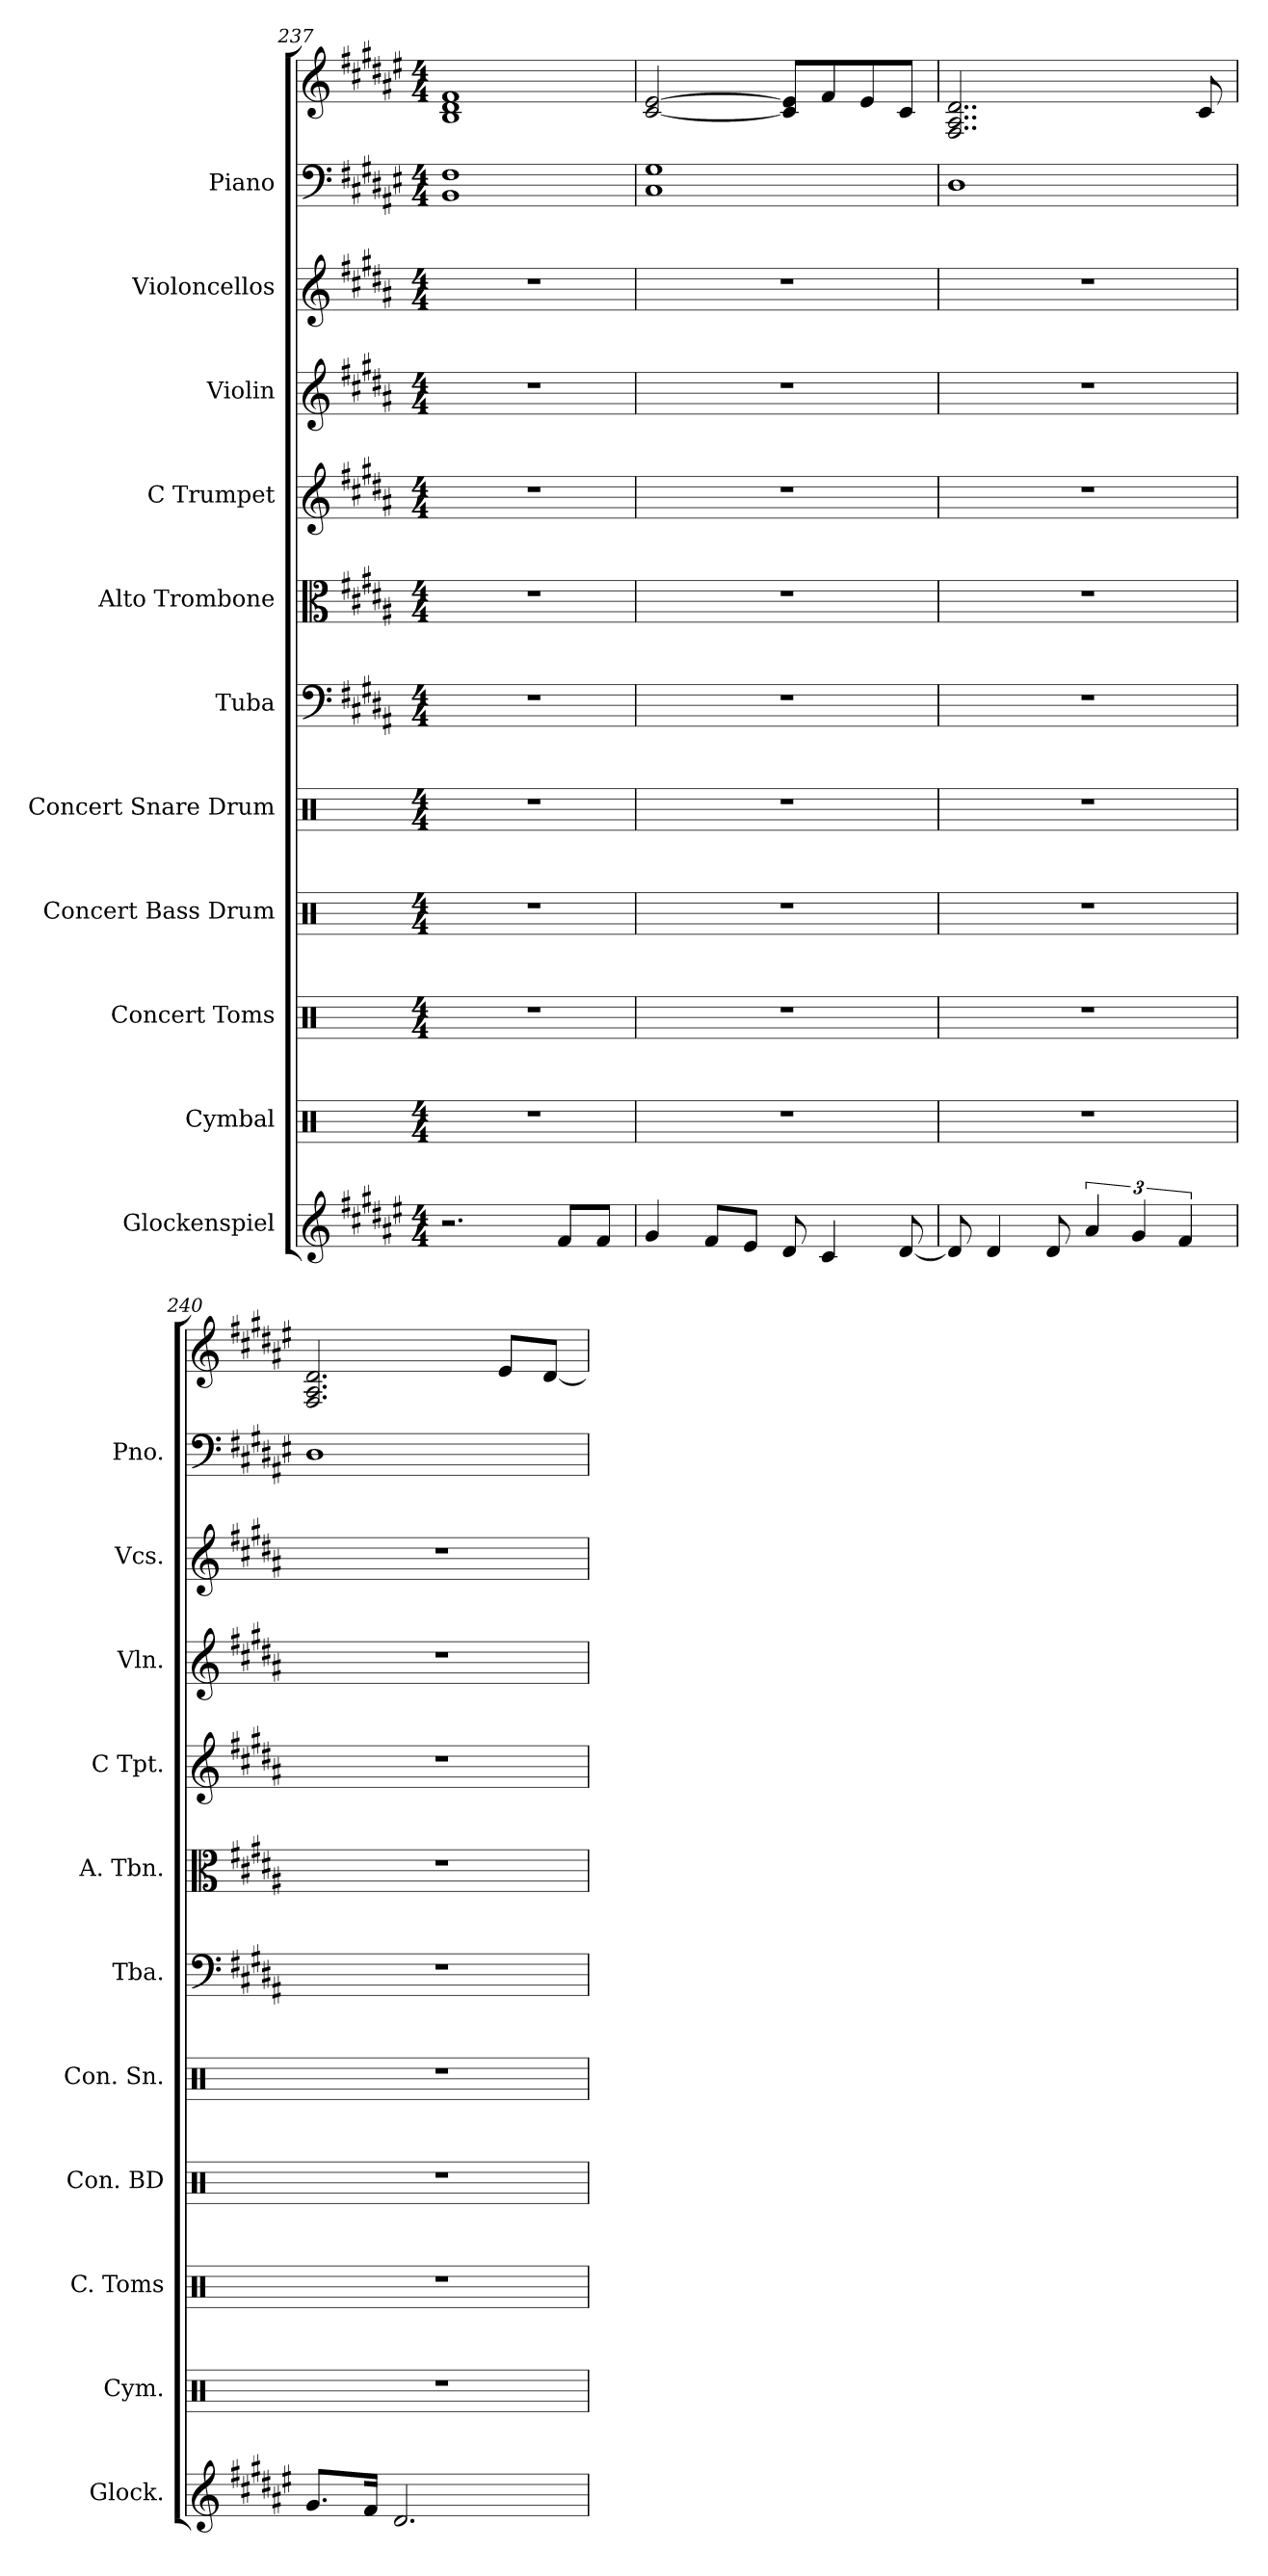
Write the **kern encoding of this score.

**kern	**kern	**kern	**kern	**kern	**kern	**kern	**kern	**kern	**kern	**kern	**kern
*part11	*part10	*part9	*part8	*part7	*part6	*part5	*part4	*part3	*part2	*part1	*part1
*staff12	*staff11	*staff10	*staff9	*staff8	*staff7	*staff6	*staff5	*staff4	*staff3	*staff2	*staff1
*I"Glockenspiel	*I"Cymbal	*I"Concert Toms	*I"Concert Bass Drum	*I"Concert Snare Drum	*I"Tuba	*I"Alto Trombone	*I"C Trumpet	*I"Violin	*I"Violoncellos	*I"Piano	*
*I'Glock.	*I'Cym.	*I'C. Toms	*I'Con. BD	*I'Con. Sn.	*I'Tba.	*I'A. Tbn.	*I'C Tpt.	*I'Vln.	*I'Vcs.	*I'Pno.	*
*clefG2	*clefX	*clefX	*clefX	*clefX	*clefF4	*clefC3	*clefG2	*clefG2	*clefG2	*clefF4	*clefG2
*ITrd-14c-24	*	*	*	*	*	*	*	*	*	*	*
*k[f#c#g#d#a#e#]	*k[]	*k[]	*k[]	*k[]	*k[f#c#g#d#a#]	*k[f#c#g#d#a#]	*k[f#c#g#d#a#]	*k[f#c#g#d#a#]	*k[f#c#g#d#a#]	*k[f#c#g#d#a#e#]	*k[f#c#g#d#a#e#]
*M4/4	*M4/4	*M4/4	*M4/4	*M4/4	*M4/4	*M4/4	*M4/4	*M4/4	*M4/4	*M4/4	*M4/4
=237	=237	=237	=237	=237	=237	=237	=237	=237	=237	=237	=237
2.r	1r	1r	1r	1r	1r	1r	1r	1r	1r	1BB 1F#	1B 1d# 1f#
8fff#/L	.	.	.	.	.	.	.	.	.	.	.
8fff#/J	.	.	.	.	.	.	.	.	.	.	.
!!LO:PB:g=z
=238	=238	=238	=238	=238	=238	=238	=238	=238	=238	=238	=238
4ggg#/	1r	1r	1r	1r	1r	1r	1r	1r	1r	1C# 1G#	[2c#/ [2e#/
8fff#/L	.	.	.	.	.	.	.	.	.	.	.
8eee#/J	.	.	.	.	.	.	.	.	.	.	.
8ddd#/	.	.	.	.	.	.	.	.	.	.	8c#/] 8e#/]L
4ccc#/	.	.	.	.	.	.	.	.	.	.	8f#/
.	.	.	.	.	.	.	.	.	.	.	8e#/
[8ddd#/	.	.	.	.	.	.	.	.	.	.	8c#/J
=239	=239	=239	=239	=239	=239	=239	=239	=239	=239	=239	=239
8ddd#/]	1r	1r	1r	1r	1r	1r	1r	1r	1r	1D#	2..F#/ 2..A#/ 2..d#/
4ddd#/	.	.	.	.	.	.	.	.	.	.	.
8ddd#/	.	.	.	.	.	.	.	.	.	.	.
6aaa#/	.	.	.	.	.	.	.	.	.	.	.
6ggg#/	.	.	.	.	.	.	.	.	.	.	.
6fff#/	.	.	.	.	.	.	.	.	.	.	.
.	.	.	.	.	.	.	.	.	.	.	8c#/
=240	=240	=240	=240	=240	=240	=240	=240	=240	=240	=240	=240
8.ggg#/L	1r	1r	1r	1r	1r	1r	1r	1r	1r	1D#	2.F#/ 2.A#/ 2.d#/
16fff#/Jk	.	.	.	.	.	.	.	.	.	.	.
2.ddd#/	.	.	.	.	.	.	.	.	.	.	.
.	.	.	.	.	.	.	.	.	.	.	8e#/L
.	.	.	.	.	.	.	.	.	.	.	[8d#/J
=	=	=	=	=	=	=	=	=	=	=	=
*-	*-	*-	*-	*-	*-	*-	*-	*-	*-	*-	*-
